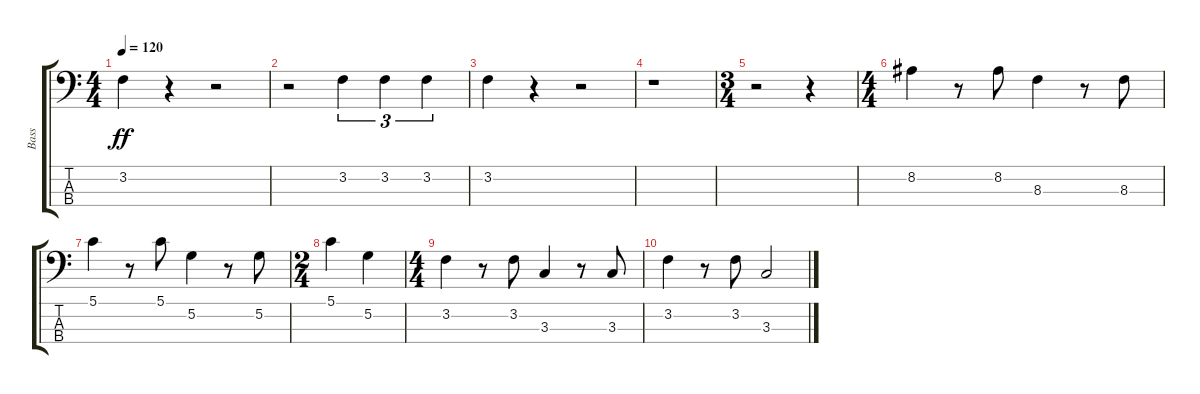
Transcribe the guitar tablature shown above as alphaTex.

\track ("Bass" "Bass") {instrument acousticbass}
\staff {score tabs}
\tuning (G2 D2 A1 E1) {hide}
\ts (4 4)
\tempo 120
\clef f4
\ks c
3.2.4{dy ff} r.4 r.2 |
r.2 3.2.4{tu (3 2)} 3.2.4{tu (3 2)} 3.2.4{tu (3 2)} |
3.2.4 r.4 r.2 |
r.1 |
\ts (3 4)
r.2 r.4 |
\ts (4 4)
8.2.4 r.8 8.2.8 8.3.4 r.8 8.3.8 |
5.1.4 r.8 5.1.8 5.2.4 r.8 5.2.8 |
\ts (2 4)
5.1.4 5.2.4 |
\ts (4 4)
3.2.4 r.8 3.2.8 3.3.4 r.8 3.3.8 |
3.2.4 r.8 3.2.8 3.3.2
